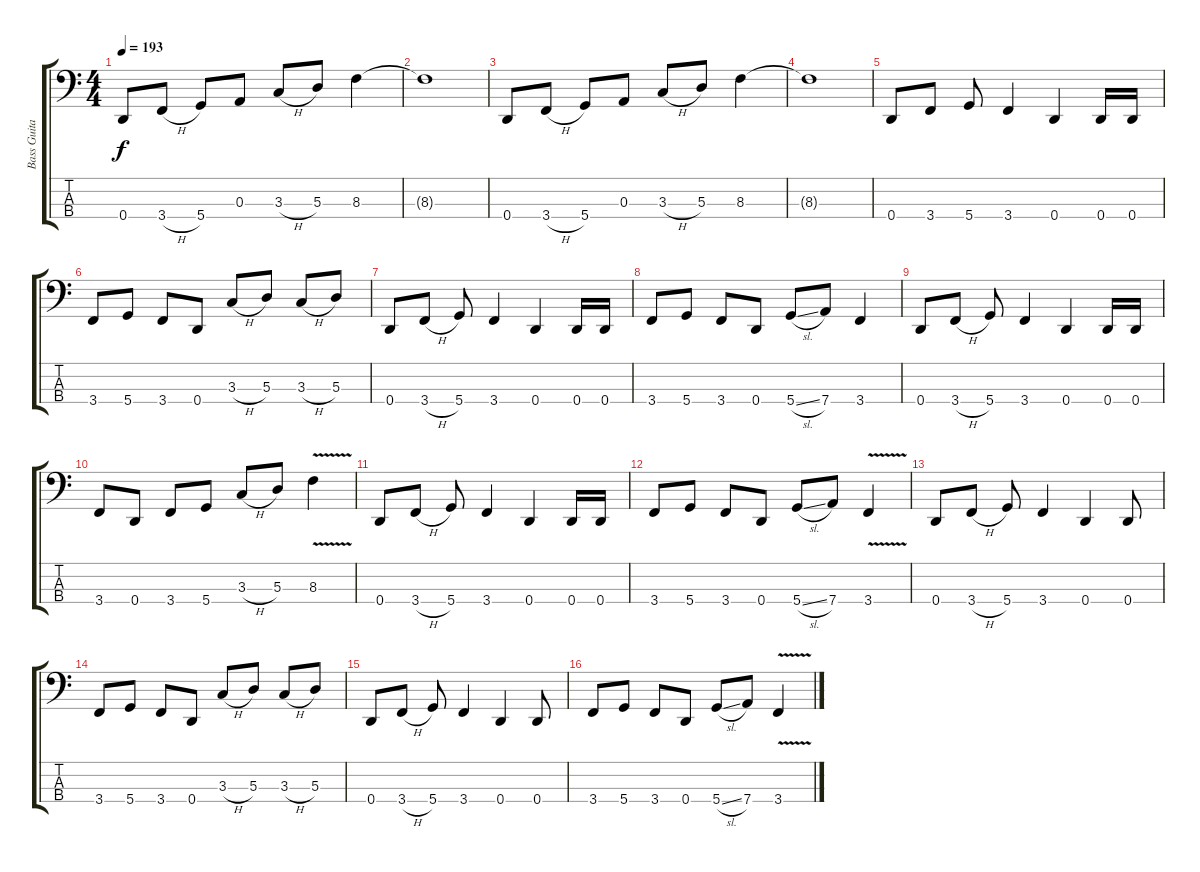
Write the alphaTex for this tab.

\track ("Bass Guitar" "Bass Guita") {instrument electricbasspick}
\staff {score tabs}
\tuning (G2 D2 A1 D1) {hide}
\ts (4 4)
\tempo 193
\clef f4
\ks c
0.4.8{dy f instrument electricbasspick} 3.4{h}.8 5.4.8 0.3.8 3.3{h}.8 5.3.8 8.3.4 |
8.3{t}.1 |
0.4.8 3.4{h}.8 5.4.8 0.3.8 3.3{h}.8 5.3.8 8.3.4 |
8.3{t}.1 |
0.4.8 3.4.8 5.4.8 3.4.4 0.4.4 0.4.16 0.4.16 |
3.4.8 5.4.8 3.4.8 0.4.8 3.3{h}.8 5.3.8 3.3{h}.8 5.3.8 |
0.4.8 3.4{h}.8 5.4.8 3.4.4 0.4.4 0.4.16 0.4.16 |
3.4.8 5.4.8 3.4.8 0.4.8 5.4{sl}.8 7.4.8 3.4.4 |
0.4.8 3.4{h}.8 5.4.8 3.4.4 0.4.4 0.4.16 0.4.16 |
3.4.8 0.4.8 3.4.8 5.4.8 3.3{h}.8 5.3.8 8.3{v}.4 |
0.4.8 3.4{h}.8 5.4.8 3.4.4 0.4.4 0.4.16 0.4.16 |
3.4.8 5.4.8 3.4.8 0.4.8 5.4{sl}.8 7.4.8 3.4{v}.4 |
0.4.8 3.4{h}.8 5.4.8 3.4.4 0.4.4 0.4.8 |
3.4.8 5.4.8 3.4.8 0.4.8 3.3{h}.8 5.3.8 3.3{h}.8 5.3.8 |
0.4.8 3.4{h}.8 5.4.8 3.4.4 0.4.4 0.4.8 |
3.4.8 5.4.8 3.4.8 0.4.8 5.4{sl}.8 7.4.8 3.4{v}.4
